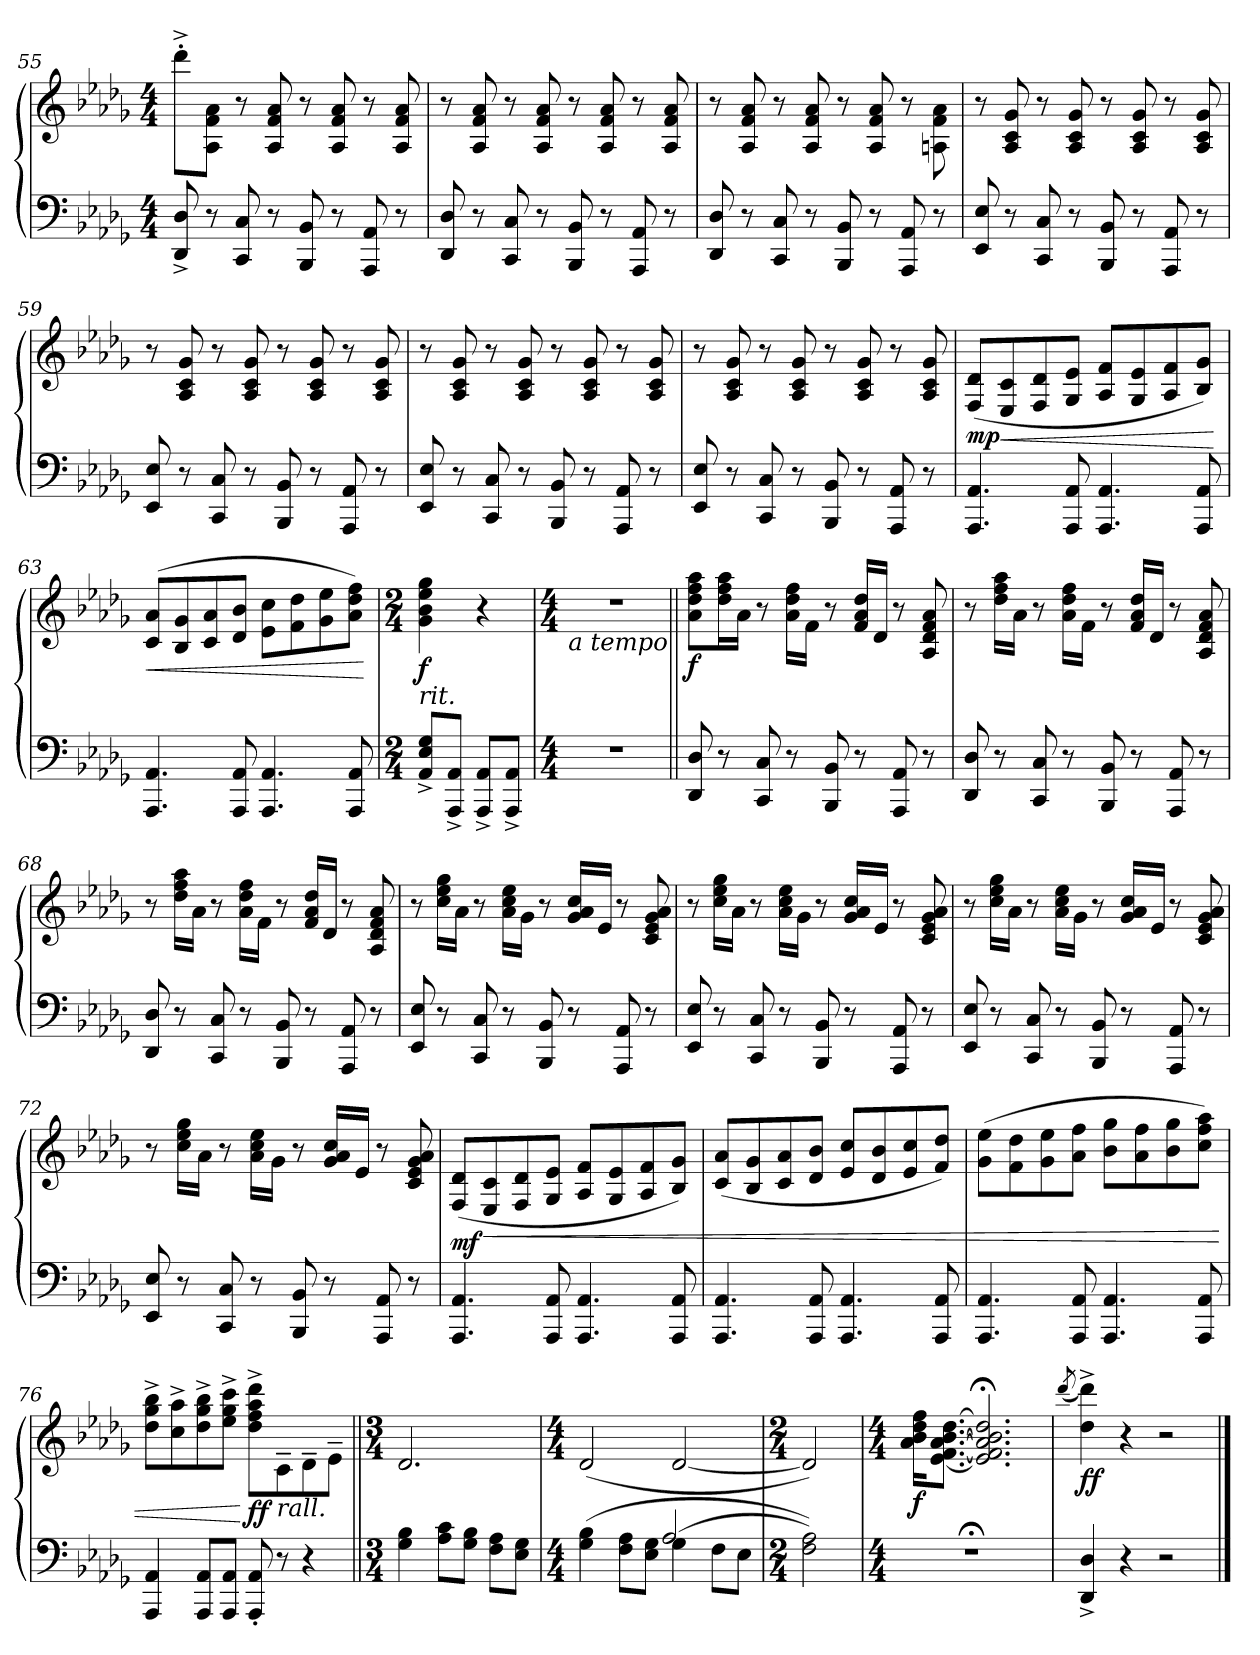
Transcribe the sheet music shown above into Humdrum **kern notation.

**kern	**kern	**dynam
*part1	*part1	*part1
*staff2	*staff1	*staff1/2
!!LO:LB:g=z
*clefF4	*clefG2	*
*k[b-e-a-d-g-]	*k[b-e-a-d-g-]	*
*M4/4	*M4/4	*
=55	=55	=55
8DD-^/ 8D-^/	8ddd-^'\L	.
8r	8A-\ 8f\ 8a-\J	.
8CC/ 8C/	8r	.
8r	8A-/ 8f/ 8a-/	.
8BBB-/ 8BB-/	8r	.
8r	8A-/ 8f/ 8a-/	.
8AAA-/ 8AA-/	8r	.
8r	8A-/ 8f/ 8a-/	.
=56	=56	=56
8DD-/ 8D-/	8r	.
8r	8A-/ 8f/ 8a-/	.
8CC/ 8C/	8r	.
8r	8A-/ 8f/ 8a-/	.
8BBB-/ 8BB-/	8r	.
8r	8A-/ 8f/ 8a-/	.
8AAA-/ 8AA-/	8r	.
8r	8A-/ 8f/ 8a-/	.
=57	=57	=57
8DD-/ 8D-/	8r	.
8r	8A-/ 8f/ 8a-/	.
8CC/ 8C/	8r	.
8r	8A-/ 8f/ 8a-/	.
8BBB-/ 8BB-/	8r	.
8r	8A-/ 8f/ 8a-/	.
8AAA-/ 8AA-/	8r	.
8r	8A\ 8f\ 8a-\	.
!!LO:LB:g=z
=58	=58	=58
8EE-/ 8E-/	8r	.
8r	8A-/ 8c/ 8g-/	.
8CC/ 8C/	8r	.
8r	8A-/ 8c/ 8g-/	.
8BBB-/ 8BB-/	8r	.
8r	8A-/ 8c/ 8g-/	.
8AAA-/ 8AA-/	8r	.
8r	8A-/ 8c/ 8g-/	.
=59	=59	=59
8EE-/ 8E-/	8r	.
8r	8A-/ 8c/ 8g-/	.
8CC/ 8C/	8r	.
8r	8A-/ 8c/ 8g-/	.
8BBB-/ 8BB-/	8r	.
8r	8A-/ 8c/ 8g-/	.
8AAA-/ 8AA-/	8r	.
8r	8A-/ 8c/ 8g-/	.
=60	=60	=60
8EE-/ 8E-/	8r	.
8r	8A-/ 8c/ 8g-/	.
8CC/ 8C/	8r	.
8r	8A-/ 8c/ 8g-/	.
8BBB-/ 8BB-/	8r	.
8r	8A-/ 8c/ 8g-/	.
8AAA-/ 8AA-/	8r	.
8r	8A-/ 8c/ 8g-/	.
!!LO:LB:g=z
=61	=61	=61
8EE-/ 8E-/	8r	.
8r	8A-/ 8c/ 8g-/	.
8CC/ 8C/	8r	.
8r	8A-/ 8c/ 8g-/	.
8BBB-/ 8BB-/	8r	.
8r	8A-/ 8c/ 8g-/	.
8AAA-/ 8AA-/	8r	.
8r	8A-/ 8c/ 8g-/	.
=62	=62	=62
!	!	!LO:DY:a=2
4.AAA-/ 4.AA-/	(8F/ 8d-/L	mp
!	!	!LO:HP:b
.	8E-/ 8c/	<
.	8F/ 8d-/	.
8AAA-/ 8AA-/	8G-/ 8e-/J	.
4.AAA-/ 4.AA-/	8A-/ 8f/L	.
.	8G-/ 8e-/	.
.	8A-/ 8f/	.
8AAA-/ 8AA-/	8B-/ 8g-/J)	.
.	.	[
=63	=63	=63
!	!	!LO:HP:b
4.AAA-/ 4.AA-/	(>8c/ 8a-/L	<
.	8B-/ 8g-/	.
.	8c/ 8a-/	.
8AAA-/ 8AA-/	8d-/ 8b-/J	.
4.AAA-/ 4.AA-/	8e-\ 8cc\L	.
.	8f\ 8dd-\	.
.	8g-\ 8ee-\	.
8AAA-/ 8AA-/	8a-\ 8dd-\ 8ff\J)	.
.	.	[
!!LO:PB:g=z
=64	=64	=64
*M2/4	*M2/4	*
!	!LO:TX:b:i:t=rit.	!
!	!	!LO:DY:b
8AA-^/ 8E-^/ 8G-^/L	4g-\ 4b-\ 4ee-\ 4gg-\	f
8AAA-^/ 8AA-^/J	.	.
8AAA-^/ 8AA-^/L	4r	.
8AAA-^/ 8AA-^/J	.	.
=65	=65	=65
*M4/4	*M4/4	*
!	!LO:TX:b:i:t=a tempo	!
1r	1r	.
=66||	=66||	=66||
!	!	!LO:DY:b
8DD-/ 8D-/	8a-\ 8dd-\ 8ff\ 8aa-\L	f
8r	16dd-\ 16ff\ 16aa-\L	.
.	16a-\JJ	.
8CC/ 8C/	8r	.
8r	16a-\ 16dd-\ 16ff\LL	.
.	16f\JJ	.
8BBB-/ 8BB-/	8r	.
8r	16f/ 16a-/ 16dd-/LL	.
.	16d-/JJ	.
8AAA-/ 8AA-/	8r	.
8r	8A-/ 8d-/ 8f/ 8a-/	.
=67	=67	=67
8DD-/ 8D-/	8r	.
8r	16dd-\ 16ff\ 16aa-\LL	.
.	16a-\JJ	.
8CC/ 8C/	8r	.
8r	16a-\ 16dd-\ 16ff\LL	.
.	16f\JJ	.
8BBB-/ 8BB-/	8r	.
8r	16f/ 16a-/ 16dd-/LL	.
.	16d-/JJ	.
8AAA-/ 8AA-/	8r	.
8r	8A-/ 8d-/ 8f/ 8a-/	.
!!LO:LB:g=z
=68	=68	=68
8DD-/ 8D-/	8r	.
8r	16dd-\ 16ff\ 16aa-\LL	.
.	16a-\JJ	.
8CC/ 8C/	8r	.
8r	16a-\ 16dd-\ 16ff\LL	.
.	16f\JJ	.
8BBB-/ 8BB-/	8r	.
8r	16f/ 16a-/ 16dd-/LL	.
.	16d-/JJ	.
8AAA-/ 8AA-/	8r	.
8r	8A-/ 8d-/ 8f/ 8a-/	.
=69	=69	=69
8EE-/ 8E-/	8r	.
8r	16cc\ 16ee-\ 16gg-\LL	.
.	16a-\JJ	.
8CC/ 8C/	8r	.
8r	16a-\ 16cc\ 16ee-\LL	.
.	16g-\JJ	.
8BBB-/ 8BB-/	8r	.
8r	16g-/ 16a-/ 16cc/LL	.
.	16e-/JJ	.
8AAA-/ 8AA-/	8r	.
8r	8c/ 8e-/ 8g-/ 8a-/	.
=70	=70	=70
8EE-/ 8E-/	8r	.
8r	16cc\ 16ee-\ 16gg-\LL	.
.	16a-\JJ	.
8CC/ 8C/	8r	.
8r	16a-\ 16cc\ 16ee-\LL	.
.	16g-\JJ	.
8BBB-/ 8BB-/	8r	.
8r	16g-/ 16a-/ 16cc/LL	.
.	16e-/JJ	.
8AAA-/ 8AA-/	8r	.
8r	8c/ 8e-/ 8g-/ 8a-/	.
!!LO:LB:g=z
=71	=71	=71
8EE-/ 8E-/	8r	.
8r	16cc\ 16ee-\ 16gg-\LL	.
.	16a-\JJ	.
8CC/ 8C/	8r	.
8r	16a-\ 16cc\ 16ee-\LL	.
.	16g-\JJ	.
8BBB-/ 8BB-/	8r	.
8r	16g-/ 16a-/ 16cc/LL	.
.	16e-/JJ	.
8AAA-/ 8AA-/	8r	.
8r	8c/ 8e-/ 8g-/ 8a-/	.
=72	=72	=72
8EE-/ 8E-/	8r	.
8r	16cc\ 16ee-\ 16gg-\LL	.
.	16a-\JJ	.
8CC/ 8C/	8r	.
8r	16a-\ 16cc\ 16ee-\LL	.
.	16g-\JJ	.
8BBB-/ 8BB-/	8r	.
8r	16g-/ 16a-/ 16cc/LL	.
.	16e-/JJ	.
8AAA-/ 8AA-/	8r	.
8r	8c/ 8e-/ 8g-/ 8a-/	.
=73	=73	=73
!	!	!LO:DY:a=2
4.AAA-/ 4.AA-/	(8F/ 8d-/L	mf
!	!	!LO:HP:b
.	8E-/ 8c/	<
.	8F/ 8d-/	.
8AAA-/ 8AA-/	8G-/ 8e-/J	.
4.AAA-/ 4.AA-/	8A-/ 8f/L	.
.	8G-/ 8e-/	.
.	8A-/ 8f/	.
8AAA-/ 8AA-/	8B-/ 8g-/J)	.
!!LO:LB:g=z
=74	=74	=74
4.AAA-/ 4.AA-/	(8c/ 8a-/L	.
.	8B-/ 8g-/	.
.	8c/ 8a-/	.
8AAA-/ 8AA-/	8d-/ 8b-/J	.
4.AAA-/ 4.AA-/	8e-/ 8cc/L	.
.	8d-/ 8b-/	.
.	8e-/ 8cc/	.
8AAA-/ 8AA-/	8f/ 8dd-/J)	.
=75	=75	=75
4.AAA-/ 4.AA-/	(8g-\ 8ee-\L	.
.	8f\ 8dd-\	.
.	8g-\ 8ee-\	.
8AAA-/ 8AA-/	8a-\ 8ff\J	.
4.AAA-/ 4.AA-/	8b-\ 8gg-\L	.
.	8a-\ 8ff\	.
.	8b-\ 8gg-\	.
8AAA-/ 8AA-/	8cc\ 8ff\ 8aa-\J)	.
=76	=76	=76
4AAA-/ 4AA-/	8dd-^\ 8gg-^\ 8bb-^\L	.
.	8cc^\ 8aa-^\	.
8AAA-/ 8AA-/L	8dd-^\ 8gg-^\ 8bb-^\	.
8AAA-/ 8AA-/J	8ee-^\ 8gg-^\ 8ccc^\J	.
!	!	!LO:DY:n=1:b
8AAA-'/ 8AA-'/	8dd-^\ 8ff^\ 8aa-^\ 8ddd-^\L	[ ff
!	!LO:TX:b:i:t=rall.	!
8r	8c~\	.
4r	8d-~\	.
.	8e-~\J	.
=77||	=77||	=77||
*M3/4	*M3/4	*
4G-\ 4B-\	2.d-/	.
8A-\ 8c\L	.	.
8G-\ 8B-\J	.	.
8F\ 8A-\L	.	.
8E-\ 8G-\J	.	.
!!LO:LB:g=z
=78	=78	=78
*M4/4	*M4/4	*
*^	*	*
(>4G-\ 4B-\	2ryy	(2d-/	.
8F\ 8A-\L	.	.	.
8E-\ 8G-\J	.	.	.
(4G-\	(2A-/	[2d-/	.
8F\L	.	.	.
8E-\J	.	.	.
*v	*v	*	*
=79	=79	=79
*M2/4	*M2/4	*
2F\ 2A-\))	2d-/])	.
=80	=80	=80
*M4/4	*M4/4	*
!	!	!LO:DY:b
1r;<	16a-\ 16b-\ 16dd-\ 16ff\KL	f
.	[8.e-\ [8.f\ [8.a-\ [8.b-\ [8.dd-\J	.
.	2.e-];</ 2.f];</ 2.a-];</ 2.b-];</ 2.dd-];</	.
=81	=81	=81
.	(>8qddd-/	.
!	!	!LO:DY:b
4DD-^/ 4D-^/	4dd-^\ 4ddd-^\)	ff
4r	4r	.
2r	2r	.
==	==	==
*-	*-	*-
